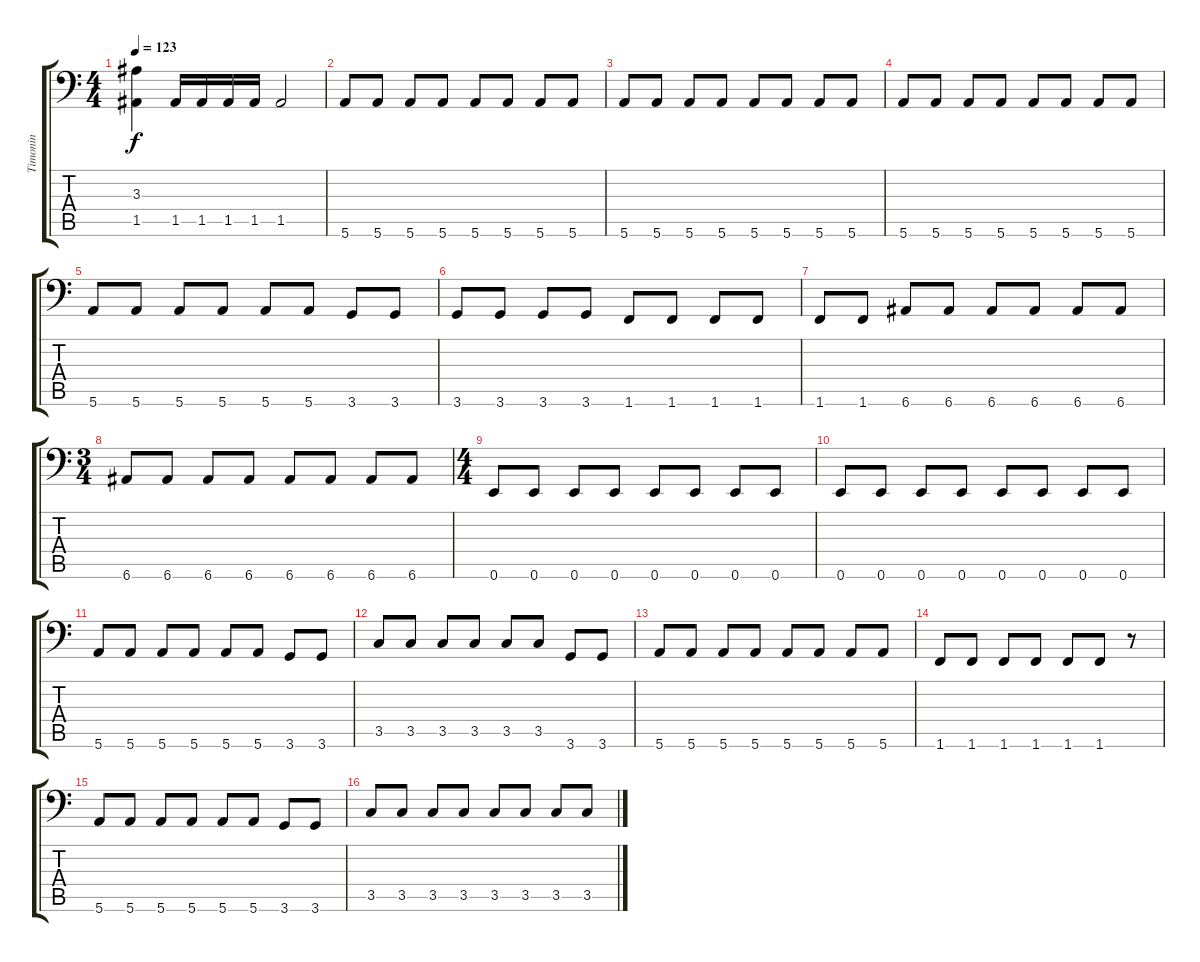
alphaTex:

\track ("Timonin" "Timonin") {instrument electricbassfinger}
\staff {score tabs}
\tuning (E3 B2 G2 D2 A1 E1) {hide}
\ts (4 4)
\tempo 123
\clef f4
\ks c
(3.3 1.5{t}).4{dy f} 1.5.16 1.5.16 1.5.16 1.5.16 1.5.2 |
5.6.8 5.6.8 5.6.8 5.6.8 5.6.8 5.6.8 5.6.8 5.6.8 |
5.6.8 5.6.8 5.6.8 5.6.8 5.6.8 5.6.8 5.6.8 5.6.8 |
5.6.8 5.6.8 5.6.8 5.6.8 5.6.8 5.6.8 5.6.8 5.6.8 |
5.6.8 5.6.8 5.6.8 5.6.8 5.6.8 5.6.8 3.6.8 3.6.8 |
3.6.8 3.6.8 3.6.8 3.6.8 1.6.8 1.6.8 1.6.8 1.6.8 |
1.6.8 1.6.8 6.6.8 6.6.8 6.6.8 6.6.8 6.6.8 6.6.8 |
\ts (3 4)
6.6.8 6.6.8 6.6.8 6.6.8 6.6.8 6.6.8 6.6.8 6.6.8 |
\ts (4 4)
0.6.8 0.6.8 0.6.8 0.6.8 0.6.8 0.6.8 0.6.8 0.6.8 |
0.6.8 0.6.8 0.6.8 0.6.8 0.6.8 0.6.8 0.6.8 0.6.8 |
5.6.8 5.6.8 5.6.8 5.6.8 5.6.8 5.6.8 3.6.8 3.6.8 |
3.5.8 3.5.8 3.5.8 3.5.8 3.5.8 3.5.8 3.6.8 3.6.8 |
5.6.8 5.6.8 5.6.8 5.6.8 5.6.8 5.6.8 5.6.8 5.6.8 |
1.6.8 1.6.8 1.6.8 1.6.8 1.6.8 1.6.8 r.8 |
5.6.8 5.6.8 5.6.8 5.6.8 5.6.8 5.6.8 3.6.8 3.6.8 |
3.5.8 3.5.8 3.5.8 3.5.8 3.5.8 3.5.8 3.5.8 3.5.8
